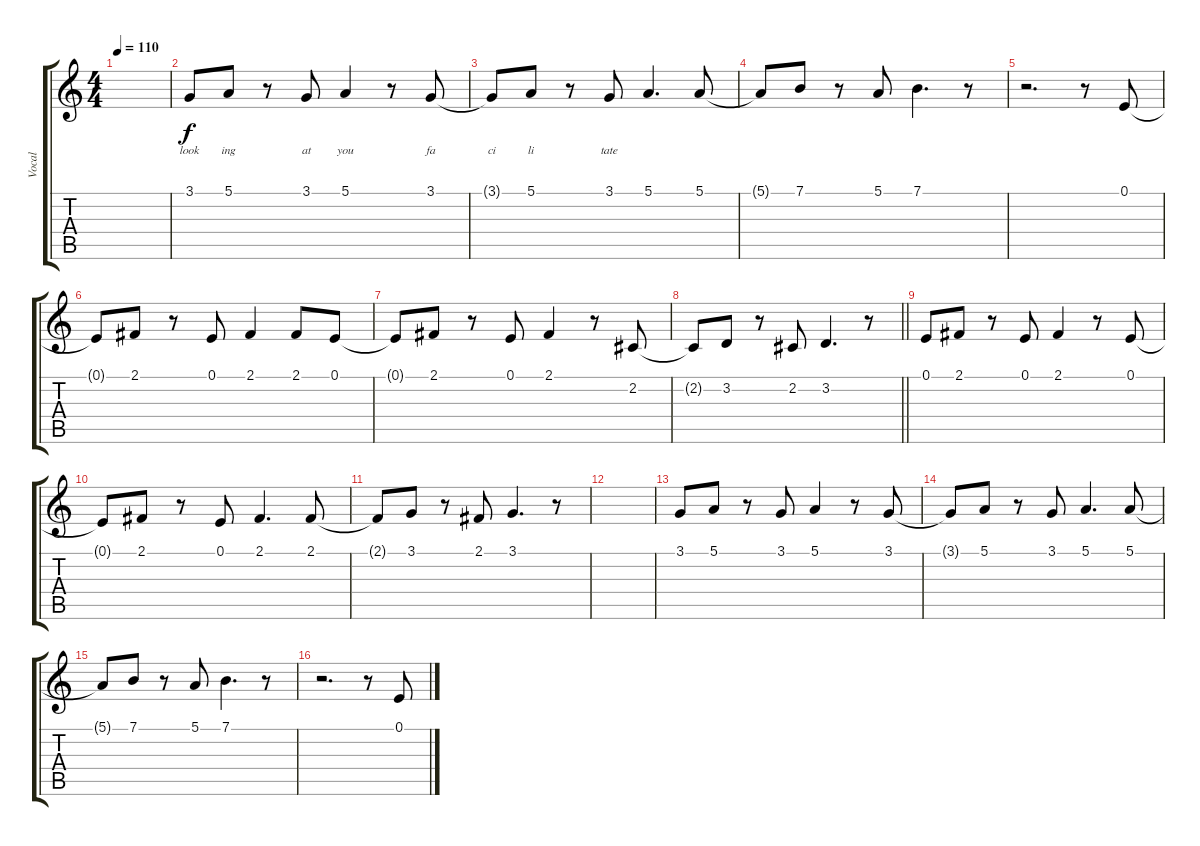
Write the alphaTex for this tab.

\track ("Vocal" "Vocal") {instrument acousticgrandpiano}
\staff {score tabs}
\tuning (E4 B3 G3 D3 A2 E2) {hide}
\ts (4 4)
\tempo 110
\clef g2
\ks c
|
3.1.8{lyrics (0 "look") lyrics (1 "") lyrics (2 "") lyrics (3 "") lyrics (4 "")} 5.1.8{lyrics (0 "ing") lyrics (1 "") lyrics (2 "") lyrics (3 "") lyrics (4 "")} r.8 3.1.8{lyrics (0 "at") lyrics (1 "") lyrics (2 "") lyrics (3 "") lyrics (4 "")} 5.1.4{lyrics (0 "you") lyrics (1 "") lyrics (2 "") lyrics (3 "") lyrics (4 "")} r.8 3.1.8{lyrics (0 "fa") lyrics (1 "") lyrics (2 "") lyrics (3 "") lyrics (4 "")} |
3.1{t}.8{lyrics (0 "ci") lyrics (1 "") lyrics (2 "") lyrics (3 "") lyrics (4 "")} 5.1.8{lyrics (0 "li") lyrics (1 "") lyrics (2 "") lyrics (3 "") lyrics (4 "")} r.8 3.1.8{lyrics (0 "tate") lyrics (1 "") lyrics (2 "") lyrics (3 "") lyrics (4 "")} 5.1.4{d} 5.1.8 |
5.1{t}.8 7.1.8 r.8 5.1.8 7.1.4{d} r.8 |
r.2{d} r.8 0.1.8 |
0.1{t}.8 2.1.8 r.8 0.1.8 2.1.4 2.1.8 0.1.8 |
0.1{t}.8 2.1.8 r.8 0.1.8 2.1.4 r.8 2.2.8 |
\barLineRight lightlight
2.2{t}.8 3.2.8 r.8 2.2.8 3.2.4{d} r.8 |
0.1.8 2.1.8 r.8 0.1.8 2.1.4 r.8 0.1.8 |
0.1{t}.8 2.1.8 r.8 0.1.8 2.1.4{d} 2.1.8 |
2.1{t}.8 3.1.8 r.8 2.1.8 3.1.4{d} r.8 |
|
3.1.8 5.1.8 r.8 3.1.8 5.1.4 r.8 3.1.8 |
3.1{t}.8 5.1.8 r.8 3.1.8 5.1.4{d} 5.1.8 |
5.1{t}.8 7.1.8 r.8 5.1.8 7.1.4{d} r.8 |
r.2{d} r.8 0.1.8
